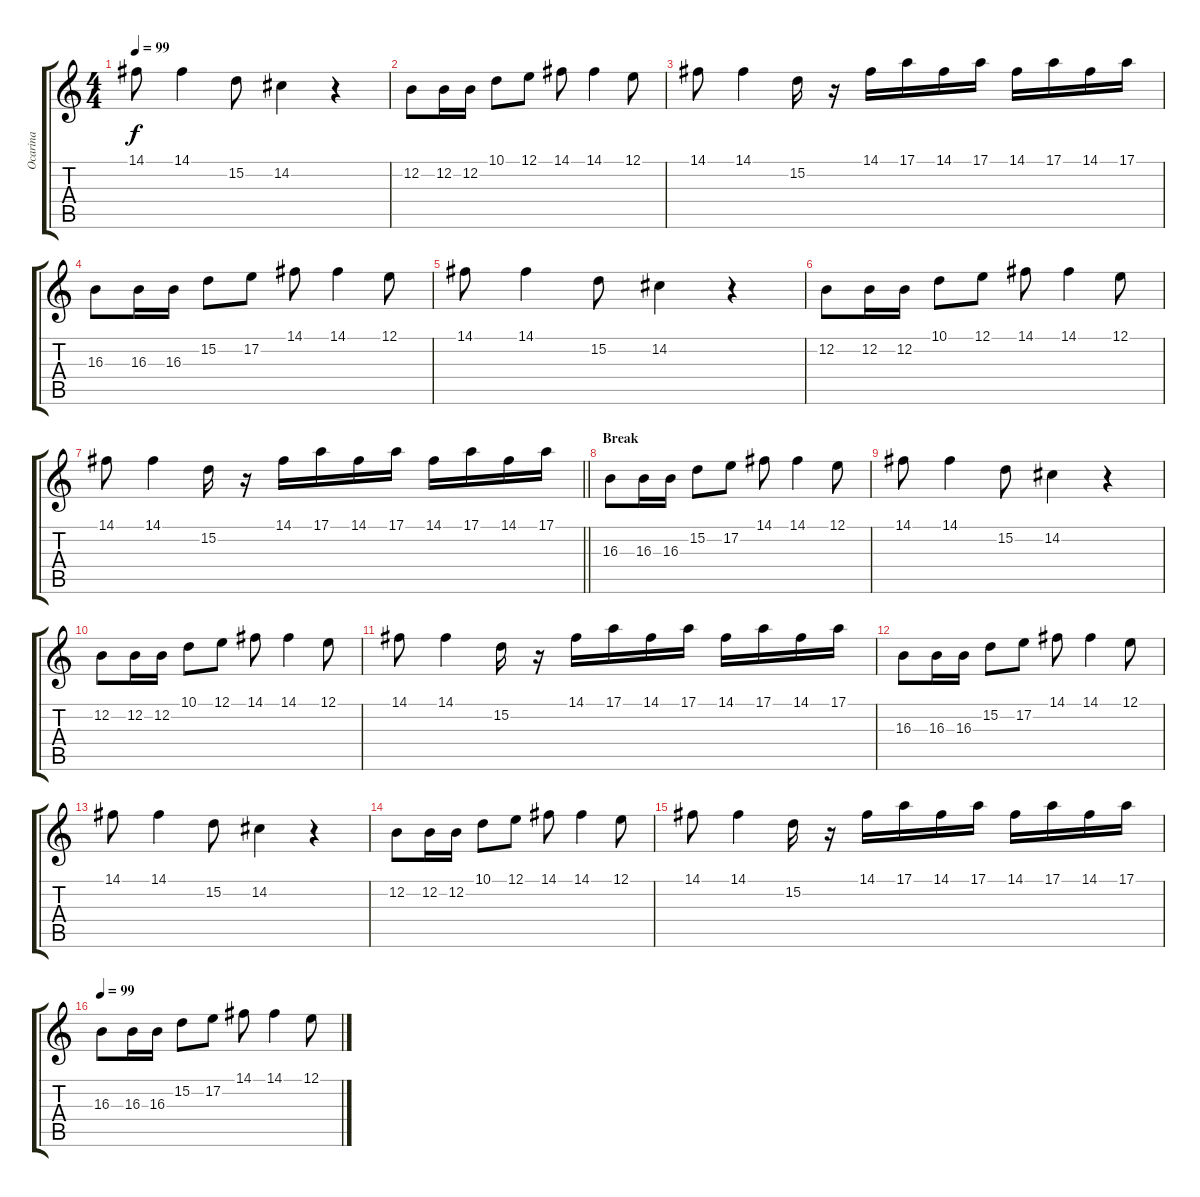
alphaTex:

\track ("Ocarina" "Ocarina") {instrument ocarina}
\staff {score tabs}
\tuning (E4 B3 G3 D3 A2 E2) {hide}
\ts (4 4)
\tempo 99
\clef g2
\ks c
14.1.8{dy f} 14.1.4 15.2.8 14.2.4 r.4 |
12.2.8 12.2.16 12.2.16 10.1.8 12.1.8 14.1.8 14.1.4 12.1.8 |
14.1.8 14.1.4 15.2.16 r.16 14.1.16 17.1.16 14.1.16 17.1.16 14.1.16 17.1.16 14.1.16 17.1.16 |
16.3.8 16.3.16 16.3.16 15.2.8 17.2.8 14.1.8 14.1.4 12.1.8 |
14.1.8 14.1.4 15.2.8 14.2.4 r.4 |
12.2.8 12.2.16 12.2.16 10.1.8 12.1.8 14.1.8 14.1.4 12.1.8 |
\barLineRight lightlight
14.1.8 14.1.4 15.2.16 r.16 14.1.16 17.1.16 14.1.16 17.1.16 14.1.16 17.1.16 14.1.16 17.1.16 |
\section ("" "Break")
16.3.8{volume 6} 16.3.16 16.3.16 15.2.8 17.2.8 14.1.8 14.1.4 12.1.8 |
14.1.8 14.1.4 15.2.8 14.2.4 r.4 |
12.2.8 12.2.16 12.2.16 10.1.8 12.1.8 14.1.8 14.1.4 12.1.8 |
14.1.8 14.1.4 15.2.16 r.16 14.1.16 17.1.16 14.1.16 17.1.16 14.1.16 17.1.16 14.1.16 17.1.16 |
16.3.8 16.3.16 16.3.16 15.2.8 17.2.8 14.1.8 14.1.4 12.1.8 |
14.1.8 14.1.4 15.2.8 14.2.4 r.4 |
12.2.8 12.2.16 12.2.16 10.1.8 12.1.8 14.1.8 14.1.4 12.1.8 |
14.1.8 14.1.4 15.2.16 r.16 14.1.16 17.1.16 14.1.16 17.1.16 14.1.16 17.1.16 14.1.16 17.1.16 |
\tempo 99
16.3.8{instrument violin} 16.3.16 16.3.16 15.2.8 17.2.8 14.1.8 14.1.4 12.1.8
